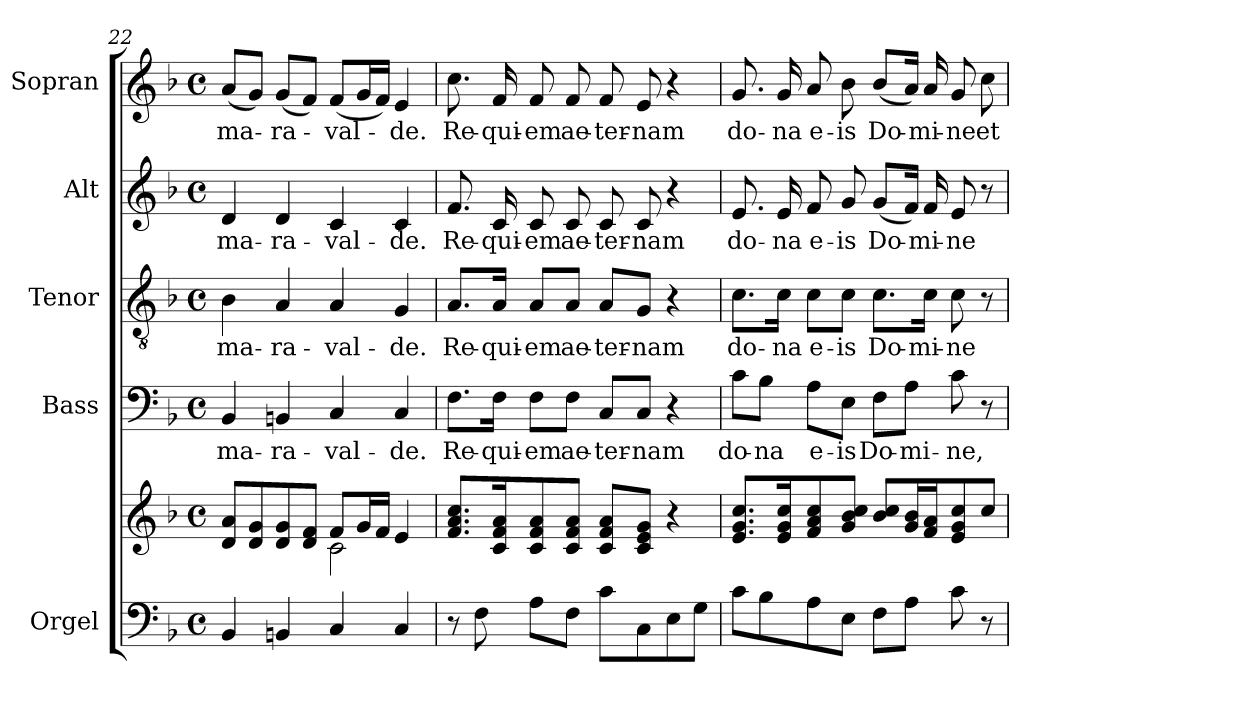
**kern	**kern	**kern	**text	**kern	**text	**kern	**text	**kern	**text
*part5	*part5	*part4	*part4	*part3	*part3	*part2	*part2	*part1	*part1
*staff6	*staff5	*staff4	*staff4	*staff3	*staff3	*staff2	*staff2	*staff1	*staff1
*I"Orgel	*	*I"Bass	*	*I"Tenor	*	*I"Alt	*	*I"Sopran	*
*I'Org.	*	*I'B.	*	*I'T.	*	*I'A.	*	*I'S.	*
*clefF4	*clefG2	*clefF4	*	*clefGv2	*	*clefG2	*	*clefG2	*
*	*	*	*	*ITrd7c12	*	*	*	*	*
*k[b-]	*k[b-]	*k[b-]	*	*k[b-]	*	*k[b-]	*	*k[b-]	*
*F:	*F:	*F:	*	*F:	*	*F:	*	*F:	*
*M4/4	*M4/4	*M4/4	*	*M4/4	*	*M4/4	*	*M4/4	*
*met(c)	*met(c)	*met(c)	*	*met(c)	*	*met(c)	*	*met(c)	*
=22	=22	=22	=22	=22	=22	=22	=22	=22	=22
*	*^	*	*	*	*	*	*	*	*
!	!	!	!	!LO:LY:b:color=#000000	!	!	!	!	!	!
!	!	!	!	!	!	!LO:LY:b:color=#000000	!	!	!	!
!	!	!	!	!	!	!	!	!LO:LY:b:color=#000000	!	!
!	!	!	!	!	!	!	!	!	!	!LO:LY:b:color=#000000
4BB-i/	8di/ 8aiL	2ryy	4BB-i/	-ma-	4BB-i\	-ma-	4di/	-ma-	(8ai/L	-ma-
.	8di/ 8gi	.	.	.	.	.	.	.	8gi/J)	.
!	!	!	!	!LO:LY:b:color=#000000	!	!	!	!	!	!
!	!	!	!	!	!	!LO:LY:b:color=#000000	!	!	!	!
!	!	!	!	!	!	!	!	!LO:LY:b:color=#000000	!	!
!	!	!	!	!	!	!	!	!	!	!LO:LY:b:color=#000000
4BBni/	8di/ 8gi	.	4BBni/	-ra-	4AAi/	-ra-	4di/	-ra-	(8gi/L	-ra-
.	8di/ 8fiJ	.	.	.	.	.	.	.	8fi/J)	.
!	!	!	!	!LO:LY:b:color=#000000	!	!	!	!	!	!
!	!	!	!	!	!	!LO:LY:b:color=#000000	!	!	!	!
!	!	!	!	!	!	!	!	!LO:LY:b:color=#000000	!	!
!	!	!	!	!	!	!	!	!	!	!LO:LY:b:color=#000000
4Ci/	8fi/L	2ci\	4Ci/	-val-	4AAi/	-val-	4ci/	-val-	(8fi/L	-val-
.	16gi/L	.	.	.	.	.	.	.	16gi/L	.
.	16fi/JJ	.	.	.	.	.	.	.	16fi/JJ)	.
!	!	!	!	!LO:LY:b:color=#000000	!	!	!	!	!	!
!	!	!	!	!	!	!LO:LY:b:color=#000000	!	!	!	!
!	!	!	!	!	!	!	!	!LO:LY:b:color=#000000	!	!
!	!	!	!	!	!	!	!	!	!	!LO:LY:b:color=#000000
4Ci/	4ei/	.	4Ci/	-de.	4GGi/	-de.	4ci/	-de.	4ei/	-de.
*	*v	*v	*	*	*	*	*	*	*	*
=23	=23	=23	=23	=23	=23	=23	=23	=23	=23
!	!	!	!LO:LY:b:color=#000000	!	!	!	!	!	!
!	!	!	!	!	!LO:LY:b:color=#000000	!	!	!	!
!	!	!	!	!	!	!	!LO:LY:b:color=#000000	!	!
!	!	!	!	!	!	!	!	!	!LO:LY:b:color=#000000
8r	8.fi/ 8.ai 8.cciL	8.Fi\L	Re-	8.AAi/L	Re-	8.fi/	Re-	8.cci\	Re-
8Fi\	.	.	.	.	.	.	.	.	.
!	!	!	!LO:LY:b:color=#000000	!	!	!	!	!	!
!	!	!	!	!	!LO:LY:b:color=#000000	!	!	!	!
!	!	!	!	!	!	!	!LO:LY:b:color=#000000	!	!
!	!	!	!	!	!	!	!	!	!LO:LY:b:color=#000000
.	16ci/ 16fi 16aik	16Fi\Jk	-qui-	16AAi/Jk	-qui-	16ci/	-qui-	16fi/	-qui-
!	!	!	!LO:LY:b:color=#000000	!	!	!	!	!	!
!	!	!	!	!	!LO:LY:b:color=#000000	!	!	!	!
!	!	!	!	!	!	!	!LO:LY:b:color=#000000	!	!
!	!	!	!	!	!	!	!	!	!LO:LY:b:color=#000000
8Ai\L	8ci/ 8fi 8ai	8Fi\L	-em	8AAi/L	-em	8ci/	-em	8fi/	-em
!	!	!	!LO:LY:b:color=#000000	!	!	!	!	!	!
!	!	!	!	!	!LO:LY:b:color=#000000	!	!	!	!
!	!	!	!	!	!	!	!LO:LY:b:color=#000000	!	!
!	!	!	!	!	!	!	!	!	!LO:LY:b:color=#000000
8Fi\J	8ci/ 8fi 8aiJ	8Fi\J	ae-	8AAi/J	ae-	8ci/	ae-	8fi/	ae-
!	!	!	!LO:LY:b:color=#000000	!	!	!	!	!	!
!	!	!	!	!	!LO:LY:b:color=#000000	!	!	!	!
!	!	!	!	!	!	!	!LO:LY:b:color=#000000	!	!
!	!	!	!	!	!	!	!	!	!LO:LY:b:color=#000000
8ci\L	8ci/ 8fi 8aiL	8Ci/L	-ter-	8AAi/L	-ter-	8ci/	-ter-	8fi/	-ter-
!	!	!	!LO:LY:b:color=#000000	!	!	!	!	!	!
!	!	!	!	!	!LO:LY:b:color=#000000	!	!	!	!
!	!	!	!	!	!	!	!LO:LY:b:color=#000000	!	!
!	!	!	!	!	!	!	!	!	!LO:LY:b:color=#000000
8Ci\	8ci/ 8ei 8giJ	8Ci/J	-nam	8GGi/J	-nam	8ci/	-nam	8ei/	-nam
8Ei\	4r	4r	.	4r	.	4r	.	4r	.
8Gi\J	.	.	.	.	.	.	.	.	.
!!LO:LB:g=z
=24	=24	=24	=24	=24	=24	=24	=24	=24	=24
!	!	!	!LO:LY:b:color=#000000	!	!	!	!	!	!
!	!	!	!	!	!LO:LY:b:color=#000000	!	!	!	!
!	!	!	!	!	!	!	!LO:LY:b:color=#000000	!	!
!	!	!	!	!	!	!	!	!	!LO:LY:b:color=#000000
8ci\L	8.ei/ 8.gi 8.cciL	8ci\L	do-	8.Ci\L	do-	8.ei/	do-	8.gi/	do-
!	!	!	!LO:LY:b:color=#000000	!	!	!	!	!	!
8B-i\	.	8B-i\J	-na	.	.	.	.	.	.
!	!	!	!	!	!LO:LY:b:color=#000000	!	!	!	!
!	!	!	!	!	!	!	!LO:LY:b:color=#000000	!	!
!	!	!	!	!	!	!	!	!	!LO:LY:b:color=#000000
.	16ei/ 16gi 16ccik	.	.	16Ci\Jk	-na	16ei/	-na	16gi/	-na
!	!	!	!LO:LY:b:color=#000000	!	!	!	!	!	!
!	!	!	!	!	!LO:LY:b:color=#000000	!	!	!	!
!	!	!	!	!	!	!	!LO:LY:b:color=#000000	!	!
!	!	!	!	!	!	!	!	!	!LO:LY:b:color=#000000
8Ai\	8fi/ 8ai 8cci	8Ai\L	e-	8Ci\L	e-	8fi/	e-	8ai/	e-
!	!	!	!LO:LY:b:color=#000000	!	!	!	!	!	!
!	!	!	!	!	!LO:LY:b:color=#000000	!	!	!	!
!	!	!	!	!	!	!	!LO:LY:b:color=#000000	!	!
!	!	!	!	!	!	!	!	!	!LO:LY:b:color=#000000
8Ei\J	8gi/ 8b-i 8cciJ	8Ei\J	-is	8Ci\J	-is	8gi/	-is	8b-i\	-is
!	!	!	!LO:LY:b:color=#000000	!	!	!	!	!	!
!	!	!	!	!	!LO:LY:b:color=#000000	!	!	!	!
!	!	!	!	!	!	!	!LO:LY:b:color=#000000	!	!
!	!	!	!	!	!	!	!	!	!LO:LY:b:color=#000000
8Fi\L	8b-i/ 8cciL	8Fi\L	Do-	8.Ci\L	Do-	(8gi/L	Do-	(8b-i/L	Do-
!	!	!	!LO:LY:b:color=#000000	!	!	!	!	!	!
8Ai\J	16gi/ 16b-iL	8Ai\J	mi-	.	.	16fi/Jk)	.	16ai/Jk)	.
!	!	!	!	!	!LO:LY:b:color=#000000	!	!	!	!
!	!	!	!	!	!	!	!LO:LY:b:color=#000000	!	!
!	!	!	!	!	!	!	!	!	!LO:LY:b:color=#000000
.	16fi/ 16aiJ	.	.	16Ci\Jk	-mi-	16fi/	-mi-	16ai/	-mi-
!	!	!	!LO:LY:b:color=#000000	!	!	!	!	!	!
!	!	!	!	!	!LO:LY:b:color=#000000	!	!	!	!
!	!	!	!	!	!	!	!LO:LY:b:color=#000000	!	!
!	!	!	!	!	!	!	!	!	!LO:LY:b:color=#000000
8ci\	8ei/ 8gi 8cci	8ci\	-ne,	8Ci\	-ne	8ei/	-ne	8gi/	-ne
!	!	!	!	!	!	!	!	!	!LO:LY:b:color=#000000
8r	8cci/J	8r	.	8r	.	8r	.	8cci\	et
=	=	=	=	=	=	=	=	=	=
*-	*-	*-	*-	*-	*-	*-	*-	*-	*-
